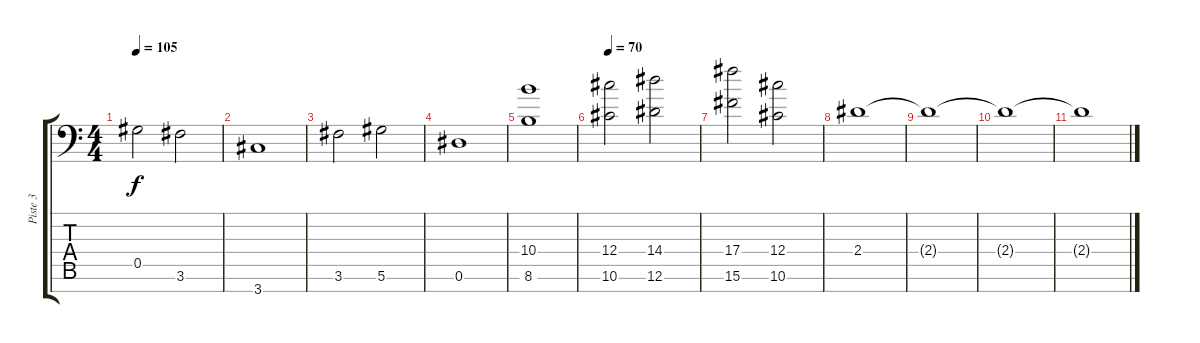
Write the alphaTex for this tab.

\track ("Piste 3" "Piste 3") {instrument overdrivenguitar}
\staff {score tabs}
\tuning (Eb4 Bb3 Gb3 Db3 Ab2 Eb2 Bb1) {hide}
\ts (4 4)
\tempo 105
\clef f4
\ks c
0.5.2{dy f} 3.6.2 |
3.7.1 |
3.6.2 5.6.2 |
0.6.1 |
(10.4 8.6).1 |
\tempo 70
(12.4 10.6).2 (14.4 12.6).2 |
(17.4 15.6).2 (12.4 10.6).2 |
2.4.1 |
2.4{t}.1 |
2.4{t}.1 |
2.4{t}.1
